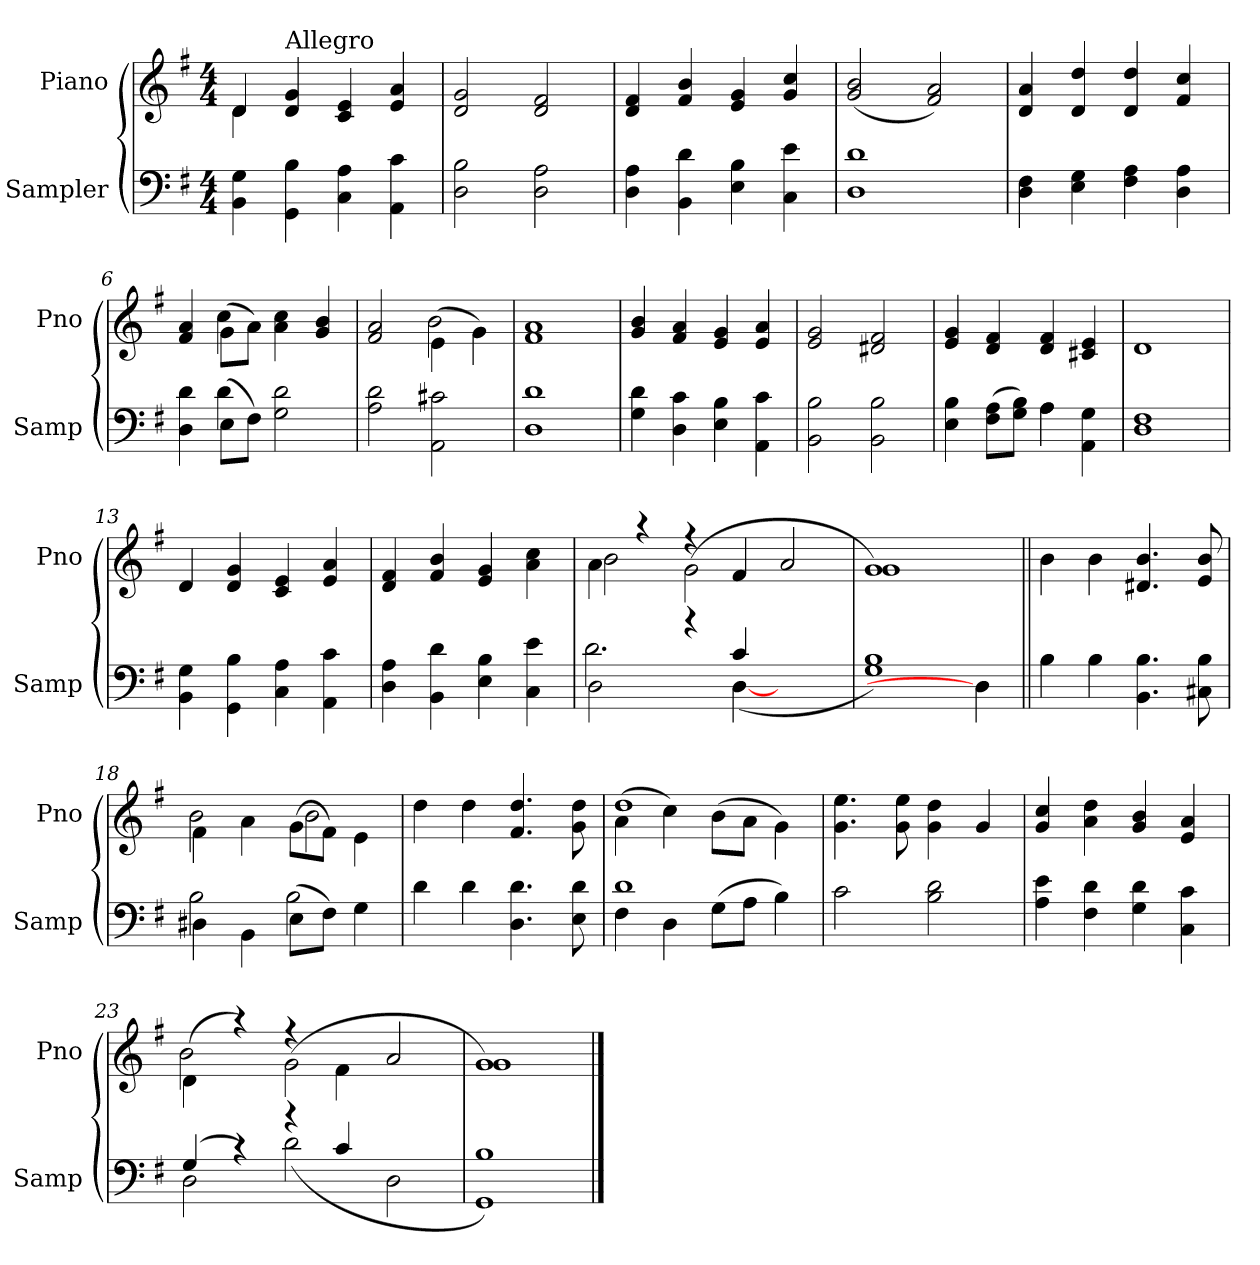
**kern	**kern
*part2	*part1
*staff2	*staff1
*I"Sampler	*I"Piano
*I'Samp	*I'Pno
*clefF4	*clefG2
*k[f#]	*k[f#]
*G:	*G:
*M4/4	*M4/4
=1	=1
*	*^
4BB 4G	4d/	4d
!	!LO:TX:t=Allegro	!
4GG 4B	4d 4g	2.ryy
4C 4A	4c 4e	.
4AA 4c	4e 4a	.
*	*v	*v
=2	=2
2D 2B	2d 2g
2D 2A	2d 2f#
=3	=3
4D 4A	4d 4f#
4BB 4d	4f# 4b
4E 4B	4e 4g
4C 4e	4g 4cc
=4	=4
1D 1d	(2g 2b
.	2f# 2a)
=5	=5
4D 4F#	4d 4a
4E 4G	4d 4dd
4F# 4A	4d 4dd
4D 4A	4f# 4cc
=6	=6
*^	*^
4D 4d	4ryy	4f# 4a	4ryy
(8E\L	4d	(8g\L	4cc
8F#\J)	.	8a\J)	.
2G 2d	2ryy	4a 4cc	2ryy
.	.	4g 4b	.
*v	*v	*	*
=7	=7	=7
2A 2d	2f# 2a	2ryy
2AA 2c#X	(4e\	2b
.	4g\)	.
*	*v	*v
=8	=8
1D 1d	1f# 1a
=9	=9
4G 4d	4g 4b
4D 4c	4f# 4a
4E 4B	4e 4g
4AA 4c	4e 4a
=10	=10
2BB 2B	2e 2g
2BB 2B	2d#X 2f#
=11	=11
*^	*
4E 4B	2ryy	4e 4g
(8F#\ 8A\L	.	4d 4f#
8G\ 8B\J)	.	.
4A\	4A	4d 4f#
4AA 4G	4ryy	4c#X 4e
*v	*v	*
=12	=12
1D 1F#	1d
=13	=13
4BB 4G	4d
4GG 4B	4d 4g
4C 4A	4c 4e
4AA 4c	4e 4a
=14	=14
4D 4A	4d 4f#
4BB 4d	4f# 4b
4E 4B	4e 4g
4C 4e	4a 4cc
=15	=15
*^	*^
2D\	2.d	4a\	2b
.	.	4r	.
4r	.	4r	(2g
4c/	([4D	4f#/	.
2ryy	2ryy	2ryy	2a
*v	*v	*	*
=16	=16	=16
1G 1B)	1g/)	1g
4D]	4ryy	4ryy
=17||	=17||	=17||
!	!LO:TX:t=Refrain	!
*	*v	*v
4B	4b
4B	4b
4.BB 4.B	4.d#X 4.b
8C#X 8B	8e 8b
=18	=18
*^	*^
4D#X\	2B	4f#\	2b
4BB\	.	4a\	.
(8E\L	2B	(8g\L	2b
8F#\J)	.	8f#\J)	.
4G\	.	4e\	.
*v	*v	*	*
*	*v	*v
=19	=19
4d	4dd
4d	4dd
4.D 4.d	4.f# 4.dd
8E 8d	8g 8dd
=20	=20
*^	*^
4F#\	1d	(4a\	1dd
4D\	.	4cc\)	.
(8G\L	.	(8b\L	.
8A\J	.	8a\J	.
4B\)	.	4g\)	.
*v	*v	*	*
*	*v	*v
=21	=21
2c	4.g 4.ee
.	8g 8ee
2B 2d	4g 4dd
.	4g
=22	=22
4A 4e	4g 4cc
4F# 4d	4a 4dd
4G 4d	4g 4b
4C 4c	4e 4a
=23	=23
*^	*^
(4G/	2D	(4d\	2b
4r)	.	4r)	.
4r	(2d	4r	(2g
4c/	.	4f#\	.
2ryy	2D	2ryy	2a
*v	*v	*	*
=24	=24	=24
1GG 1B)	1g/)	1g
*	*v	*v
==	==
*-	*-
